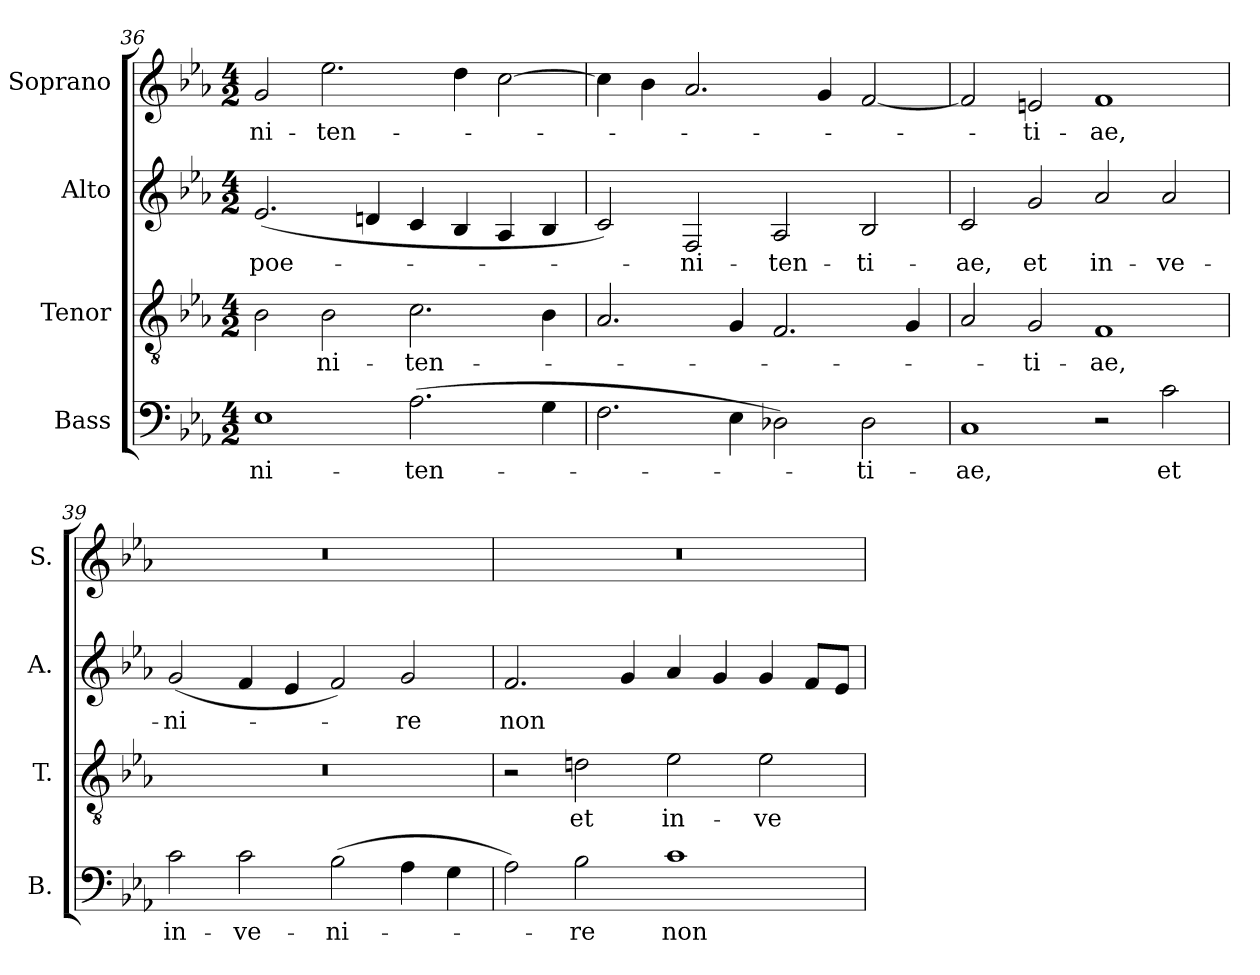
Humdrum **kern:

**kern	**text	**kern	**text	**kern	**text	**kern	**text
*part4	*part4	*part3	*part3	*part2	*part2	*part1	*part1
*staff4	*staff4	*staff3	*staff3	*staff2	*staff2	*staff1	*staff1
*I"Bass	*	*I"Tenor	*	*I"Alto	*	*I"Soprano	*
*I'B.	*	*I'T.	*	*I'A.	*	*I'S.	*
*clefF4	*	*clefGv2	*	*clefG2	*	*clefG2	*
*	*	*ITrd7c12	*	*	*	*	*
*k[b-e-a-]	*	*k[b-e-a-]	*	*k[b-e-a-]	*	*k[b-e-a-]	*
*E-:	*	*E-:	*	*E-:	*	*E-:	*
*M4/2	*	*M4/2	*	*M4/2	*	*M4/2	*
=36	=36	=36	=36	=36	=36	=36	=36
!	!LO:LY:b:color=#000000	!	!	!	!	!	!
!	!	!	!	!	!LO:LY:b:color=#000000	!	!
!	!	!	!	!	!	!	!LO:LY:b:color=#000000
1E-i	-ni-	2BB-i\	.	(2.e-i/	poe-	2gi/	-ni-
!	!	!	!LO:LY:b:color=#000000	!	!	!	!
!	!	!	!	!	!	!	!LO:LY:b:color=#000000
.	.	2BB-i\	-ni-	.	.	2.ee-i\	-ten-
.	.	.	.	4dni/	.	.	.
!	!LO:LY:b:color=#000000	!	!	!	!	!	!
!	!	!	!LO:LY:b:color=#000000	!	!	!	!
(2.A-i\	-ten-	2.Ci\	-ten-	4ci/	.	.	.
.	.	.	.	4B-i/	.	4ddi\	.
.	.	.	.	4A-i/	.	[2cci\	.
4Gi\	.	4BB-i\	.	4B-i/	.	.	.
=37	=37	=37	=37	=37	=37	=37	=37
2.Fi\	.	2.AA-i/	.	2ci/)	.	4cci\]	.
.	.	.	.	.	.	4b-i\	.
!	!	!	!	!	!LO:LY:b:color=#000000	!	!
.	.	.	.	2Fi/	-ni-	2.a-i/	.
4E-i\	.	4GGi/	.	.	.	.	.
!	!	!	!	!	!LO:LY:b:color=#000000	!	!
2D-Xi\)	.	2.FFi/	.	2A-i/	-ten-	.	.
.	.	.	.	.	.	4gi/	.
!	!LO:LY:b:color=#000000	!	!	!	!	!	!
!	!	!	!	!	!LO:LY:b:color=#000000	!	!
2D-i\	-ti-	.	.	2B-i/	-ti-	[2fi/	.
.	.	4GGi/	.	.	.	.	.
!!LO:PB:g=z
=38	=38	=38	=38	=38	=38	=38	=38
!	!LO:LY:b:color=#000000	!	!	!	!	!	!
!	!	!	!	!	!LO:LY:b:color=#000000	!	!
1Ci	-ae,	2AA-i/	.	2ci/	-ae,	2fi/]	.
!	!	!	!LO:LY:b:color=#000000	!	!	!	!
!	!	!	!	!	!LO:LY:b:color=#000000	!	!
!	!	!	!	!	!	!	!LO:LY:b:color=#000000
.	.	2GGi/	-ti-	2gi/	et	2eni/	-ti-
!	!	!	!LO:LY:b:color=#000000	!	!	!	!
!	!	!	!	!	!LO:LY:b:color=#000000	!	!
!	!	!	!	!	!	!	!LO:LY:b:color=#000000
2r	.	1FFi	-ae,	2a-i/	in-	1fi	-ae,
!	!LO:LY:b:color=#000000	!	!	!	!	!	!
!	!	!	!	!	!LO:LY:b:color=#000000	!	!
2ci\	et	.	.	2a-i/	-ve-	.	.
=39	=39	=39	=39	=39	=39	=39	=39
!	!LO:LY:b:color=#000000	!LO:N:vis=1	!	!	!	!	!
!	!	!	!	!	!LO:LY:b:color=#000000	!LO:N:vis=1	!
2ci\	in-	0r	.	(2gi/	-ni-	0r	.
!	!LO:LY:b:color=#000000	!	!	!	!	!	!
2ci\	-ve-	.	.	4fi/	.	.	.
.	.	.	.	4e-i/	.	.	.
!	!LO:LY:b:color=#000000	!	!	!	!	!	!
(2B-i\	-ni-	.	.	2fi/)	.	.	.
!	!	!	!	!	!LO:LY:b:color=#000000	!	!
4A-i\	.	.	.	2gi/	-re	.	.
4Gi\	.	.	.	.	.	.	.
=40	=40	=40	=40	=40	=40	=40	=40
!	!	!	!	!	!LO:LY:b:color=#000000	!LO:N:vis=1	!
2A-i\)	.	2r	.	2.fi/	non	0r	.
!	!LO:LY:b:color=#000000	!	!	!	!	!	!
!	!	!	!LO:LY:b:color=#000000	!	!	!	!
2B-i\	-re	2Dni\	et	.	.	.	.
.	.	.	.	4gi/	.	.	.
!	!LO:LY:b:color=#000000	!	!	!	!	!	!
!	!	!	!LO:LY:b:color=#000000	!	!	!	!
1ci	non	2E-i\	in-	4a-i/	.	.	.
.	.	.	.	4gi/	.	.	.
!	!	!	!LO:LY:b:color=#000000	!	!	!	!
.	.	2E-i\	-ve-	4gi/	.	.	.
.	.	.	.	8fi/L	.	.	.
.	.	.	.	8e-i/J	.	.	.
=	=	=	=	=	=	=	=
*-	*-	*-	*-	*-	*-	*-	*-
